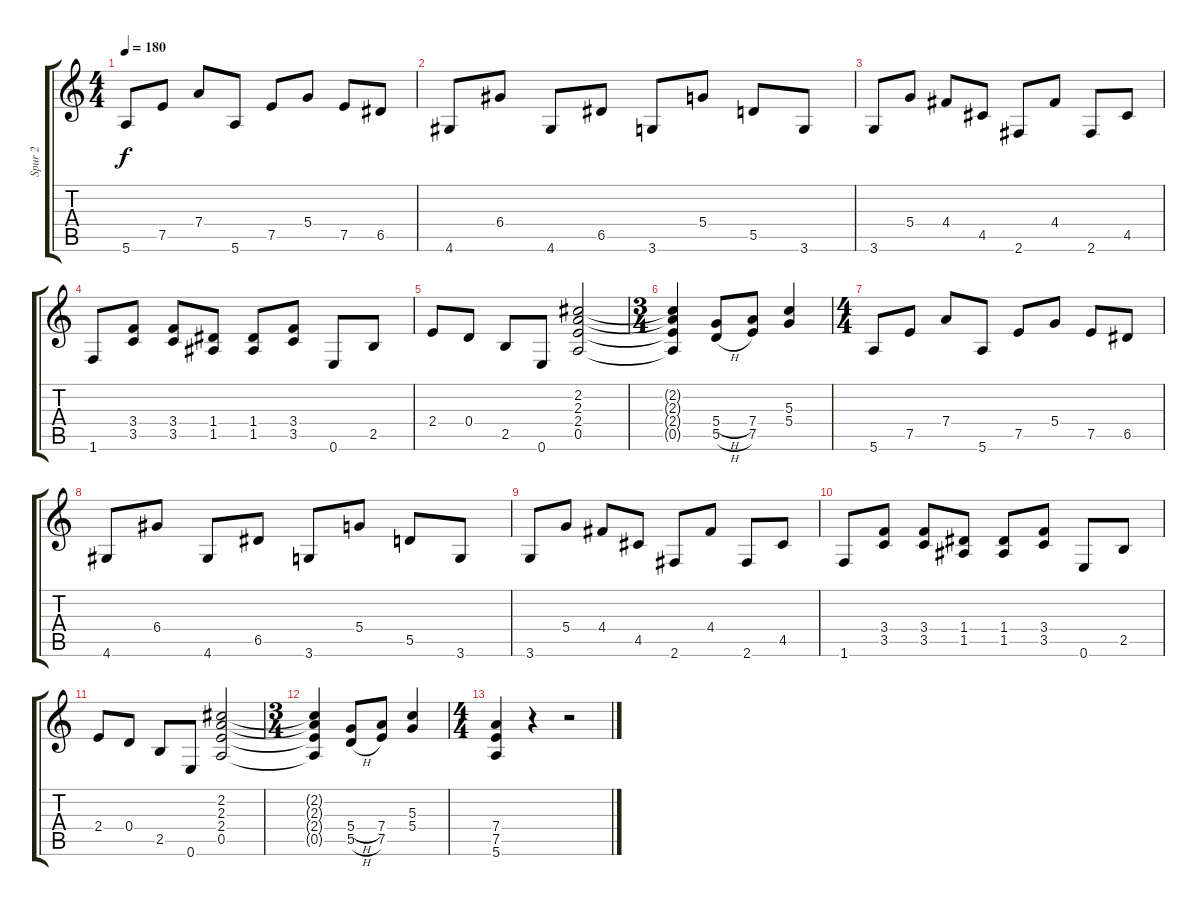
\track ("Spur 2" "Spur 2") {instrument distortionguitar}
\staff {score tabs}
\tuning (E4 B3 G3 D3 A2 E2) {hide}
\ts (4 4)
\tempo 180
\clef g2
\ks c
5.6.8{dy f} 7.5.8 7.4.8 5.6.8 7.5.8 5.4.8 7.5.8 6.5.8 |
4.6.8 6.4.8 4.6.8 6.5.8 3.6.8 5.4.8 5.5.8 3.6.8 |
3.6.8 5.4.8 4.4.8 4.5.8 2.6.8 4.4.8 2.6.8 4.5.8 |
1.6.8 (3.4 3.5).8 (3.4 3.5).8 (1.4 1.5).8 (1.4 1.5).8 (3.4 3.5).8 0.6.8 2.5.8 |
2.4.8 0.4.8 2.5.8 0.6.8 (2.2 2.3 2.4 0.5).2 |
\ts (3 4)
(2.2{t} 2.3{t} 2.4{t} 0.5{t}).4 (5.4{h} 5.5{h}).8 (7.4 7.5).8 (5.3 5.4).4 |
\ts (4 4)
5.6.8 7.5.8 7.4.8 5.6.8 7.5.8 5.4.8 7.5.8 6.5.8 |
4.6.8 6.4.8 4.6.8 6.5.8 3.6.8 5.4.8 5.5.8 3.6.8 |
3.6.8 5.4.8 4.4.8 4.5.8 2.6.8 4.4.8 2.6.8 4.5.8 |
1.6.8 (3.4 3.5).8 (3.4 3.5).8 (1.4 1.5).8 (1.4 1.5).8 (3.4 3.5).8 0.6.8 2.5.8 |
2.4.8 0.4.8 2.5.8 0.6.8 (2.2 2.3 2.4 0.5).2 |
\ts (3 4)
(2.2{t} 2.3{t} 2.4{t} 0.5{t}).4 (5.4{h} 5.5{h}).8 (7.4 7.5).8 (5.3 5.4).4 |
\ts (4 4)
(7.4 7.5 5.6).4 r.4 r.2
